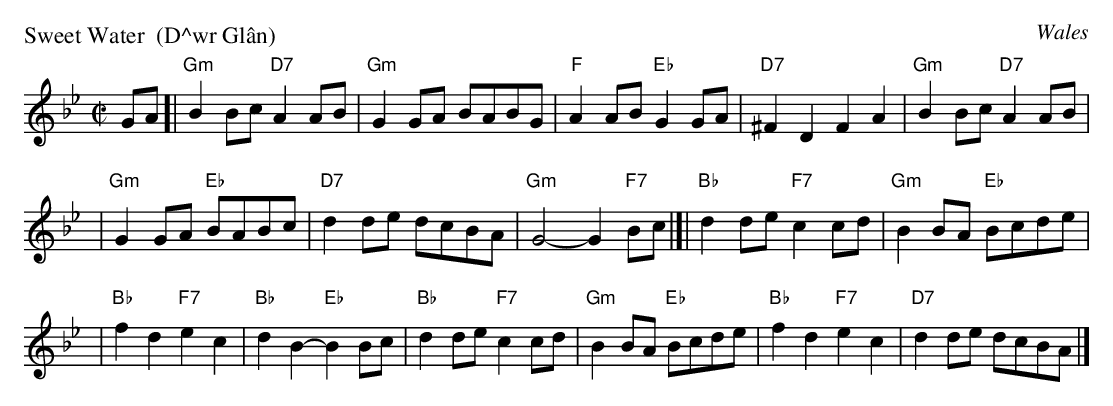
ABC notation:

X:1
P: Sweet Water  (D\^wr Gl\^an)
O: Wales
M: C|
L: 1/8
K: Gm
GA \
[| "Gm"B2Bc "D7"A2AB \
| "Gm"G2GA BABG \
| "F"A2AB "Eb"G2GA \
| "D7"^F2D2 F2A2 \
| "Gm"B2Bc "D7"A2AB |
| "Gm"G2GA "Eb"BABc \
| "D7"d2de dcBA \
| "Gm"G4- G2 "F7"Bc \
|]| "Bb"d2de "F7"c2cd \
| "Gm"B2BA "Eb"Bcde |
| "Bb"f2d2 "F7"e2c2 \
| "Bb"d2B2- "Eb"B2Bc \
| "Bb"d2de "F7"c2cd \
| "Gm"B2BA "Eb"Bcde \
| "Bb"f2d2 "F7"e2c2 \
| "D7"d2de dcBA |]
